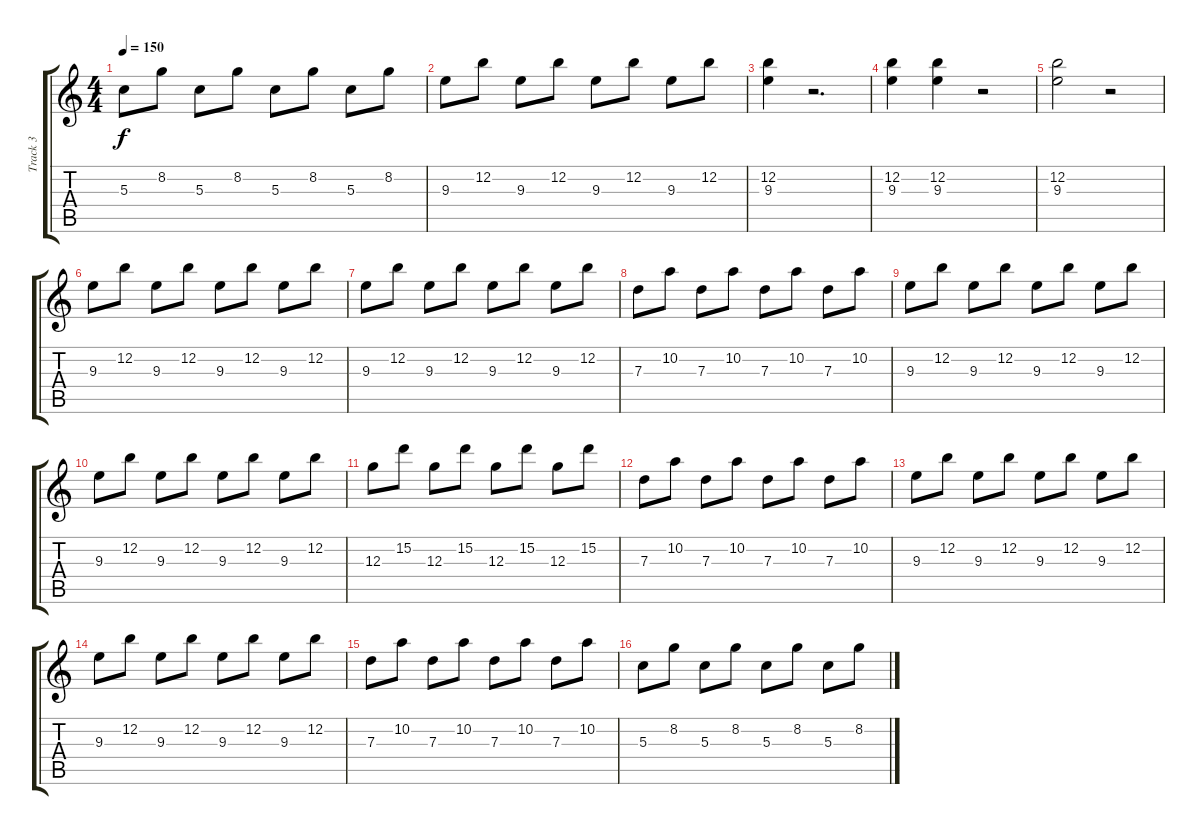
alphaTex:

\track ("Track 3" "Track 3") {instrument electricguitarclean}
\staff {score tabs}
\tuning (E4 B3 G3 D3 A2 E2) {hide}
\ts (4 4)
\tempo 150
\clef g2
\ks c
5.3.8{dy f} 8.2.8 5.3.8 8.2.8 5.3.8 8.2.8 5.3.8 8.2.8 |
9.3.8 12.2.8 9.3.8 12.2.8 9.3.8 12.2.8 9.3.8 12.2.8 |
(12.2 9.3).4 r.2{d} |
(12.2 9.3).4 (12.2 9.3).4 r.2 |
(12.2 9.3).2 r.2 |
9.3.8 12.2.8 9.3.8 12.2.8 9.3.8 12.2.8 9.3.8 12.2.8 |
9.3.8 12.2.8 9.3.8 12.2.8 9.3.8 12.2.8 9.3.8 12.2.8 |
7.3.8 10.2.8 7.3.8 10.2.8 7.3.8 10.2.8 7.3.8 10.2.8 |
9.3.8 12.2.8 9.3.8 12.2.8 9.3.8 12.2.8 9.3.8 12.2.8 |
9.3.8 12.2.8 9.3.8 12.2.8 9.3.8 12.2.8 9.3.8 12.2.8 |
12.3.8 15.2.8 12.3.8 15.2.8 12.3.8 15.2.8 12.3.8 15.2.8 |
7.3.8 10.2.8 7.3.8 10.2.8 7.3.8 10.2.8 7.3.8 10.2.8 |
9.3.8 12.2.8 9.3.8 12.2.8 9.3.8 12.2.8 9.3.8 12.2.8 |
9.3.8 12.2.8 9.3.8 12.2.8 9.3.8 12.2.8 9.3.8 12.2.8 |
7.3.8 10.2.8 7.3.8 10.2.8 7.3.8 10.2.8 7.3.8 10.2.8 |
5.3.8 8.2.8 5.3.8 8.2.8 5.3.8 8.2.8 5.3.8 8.2.8
